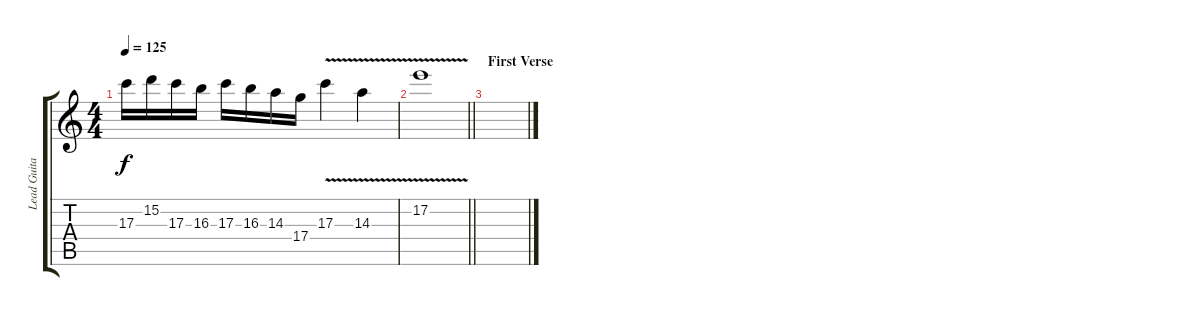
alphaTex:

\track ("Lead Guitar 1" "Lead Guita") {instrument distortionguitar}
\staff {score tabs}
\tuning (E4 B3 G3 D3 A2 E2) {hide}
\ts (4 4)
\tempo 125
\clef g2
\ks c
17.3.16{dy f} 15.2.16 17.3.16 16.3.16 17.3.16 16.3.16 14.3.16 17.4.16 17.3{v}.4 14.3{v}.4 |
\barLineRight lightlight
17.2{v}.1 |
\section ("" "First Verse")
